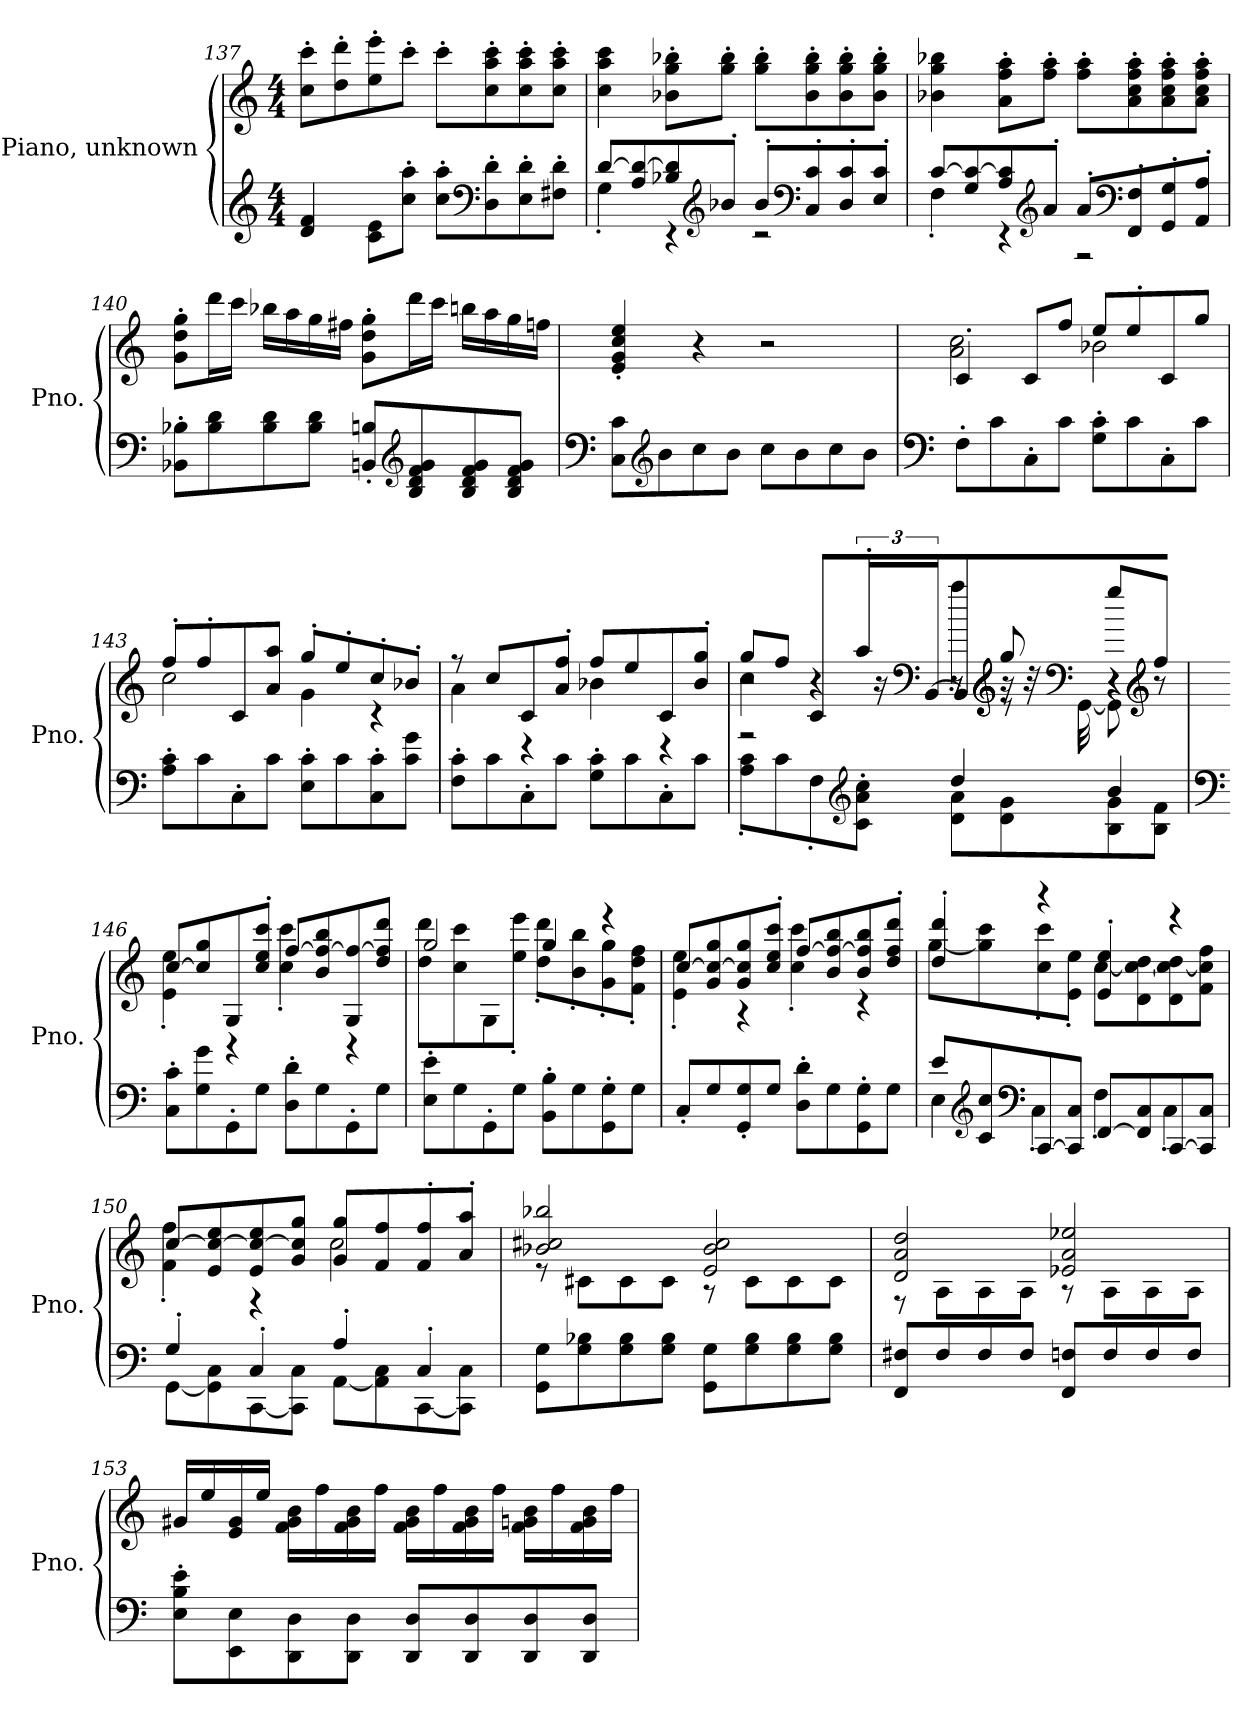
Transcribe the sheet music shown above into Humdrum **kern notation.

**kern	**kern
*part1	*part1
*staff2	*staff1
*I"Piano, unknown	*
*I'Pno.	*
*clefG2	*clefG2
*k[]	*k[]
*M4/4	*M4/4
=137	=137
4d/ 4f/	8cc\' 8ccc\'L
.	8dd\' 8ddd\'
8c\ 8e\L	8ee\' 8eee\'
8cc\' 8aa\'J	8ccc'\J
8cc\' 8aa\'L	8ccc'\L
*clefF4	*
8D\' 8d\'	8cc\' 8aa\' 8ccc\'
8E\' 8d\'	8cc\' 8aa\' 8ccc\'
8F#X\' 8d\'J	8cc\' 8aa\' 8ccc\'J
=138	=138
*^	*
[8d/L	4G'\	4cc\ 4aa\ 4ccc\
8A/ 8d/_	.	.
8B-X/ 8d/]	4r	8b-X\' 8gg\' 8bb-X\'L
*clefG2	*	*
8b-X'/J	.	8gg\' 8bb-\'J
8b-'/L	2r	8gg\' 8bb-\'L
*clefF4	*	*
8C/' 8c/'	.	8b-\' 8gg\' 8bb-\'
8D/' 8c/'	.	8b-\' 8gg\' 8bb-\'
8E/' 8c/'J	.	8b-\' 8gg\' 8bb-\'J
!!LO:LB:g=z
=139	=139	=139
[8c/L	4F'\	4b-X\ 4gg\ 4bb-X\
8G/ 8c/_	.	.
8A/ 8c/]	4r	8a\' 8ff\' 8aa\'L
*clefG2	*	*
8a'/J	.	8ff\' 8aa\'J
8a'/L	2r	8ff\' 8aa\'L
*clefF4	*	*
8FF/' 8F/'	.	8a\' 8cc\' 8ff\' 8aa\'
8GG/' 8G/'	.	8a\' 8cc\' 8ff\' 8aa\'
8AA/' 8A/'J	.	8a\' 8cc\' 8ff\' 8aa\'J
*v	*v	*
=140	=140
8BB-X\' 8B-X\'L	8g\' 8dd\' 8gg\'L
8B-\ 8d\	16ddd\L
.	16ccc\JJ
8B-\ 8d\	16bb-X\LL
.	16aa\
8B-\ 8d\J	16gg\
.	16ff#X\JJ
8BBn/' 8Bn/'L	8g\' 8dd\' 8gg\'L
*clefG2	*
8B/ 8d/ 8f/ 8g/	16ddd\L
.	16ccc\JJ
8B/ 8d/ 8f/ 8g/	16bbn\LL
.	16aa\
8B/ 8d/ 8f/ 8g/J	16gg\
.	16ffn\JJ
!!LO:LB:g=z
=141	=141
*clefF4	*
8C\ 8c\L	4e/' 4g/' 4cc/' 4ee/'
*clefG2	*
8b\	.
8cc\	4r
8b\J	.
8cc\L	2r
8b\	.
8cc\	.
8b\J	.
=142	=142
*clefF4	*
*	*^
8F'\L	4c'/	2a\ 2cc\
8c\	.	.
8C'\	8c/L	.
8c\J	8ff/J	.
8G\' 8c\'L	8ee/L	2b-X\
8c\	8ee'/	.
8C'\	8c/	.
8c\J	8gg/J	.
=143	=143	=143
8A\' 8c\'L	8ff'/L	2cc\
8c\	8ff'/	.
8C'\	8c/	.
8c\J	8a/ 8aa/J	.
8E\' 8c\'L	8gg'/L	4g\
8c\	8ee'/	.
8C\' 8c\'	8cc'/	4r
8c\ 8g\J	8b-X'/J	.
=144	=144	=144
8F\' 8c\'L	8r	4a\
8c\	8cc/L	.
8C'\	8c/	4r
8c\J	8a/' 8ff/'J	.
8G\' 8c\'L	8ff/L	4b-X\
8c\	8ee/	.
8C'\	8c/	4r
8c\J	8b-/' 8gg/'J	.
!!LO:LB:g=z
=145	=145	=145
*^	*^	*^
2r	8A\' 8c\'L	2r	4cc\	8gg/L	2r
.	8c\	.	.	8ff/J	.
.	8F'\	.	4r	8c/L	.
*clefG2	*	*	*	*	*
.	8c\' 8a\' 8cc\'J	.	.	24aa'/Jk	.
.	.	.	.	24r	.
*	*	*clefF4	*	*	*
.	.	.	.	[24BB/	.
4dd/	8d\ 8a\L	8r	4aa'\	8BB/]	8r
*	*	*clefG2	*	*	*
.	8d\ 8g\	8gg/	.	8r	16r
.	.	.	.	.	32r
*	*	*clefF4	*	*	*
.	.	.	.	.	[32GG\
4b/	8B\ 8g\	4r	4r	8gg/L	8GG\]
*	*	*clefG2	*	*	*
.	8B\ 8f\J	.	.	8ff/J	8r
*v	*v	*	*	*	*
*	*v	*v	*v	*v
=146	=146
*clefF4	*
*	*^
8C\' 8c\'L	[8cc/L	4e\' 4ee\'
8G\ 8g\	8cc/] 8gg/	.
8GG'\	8G/	4r
8G\J	8cc/' 8ee/' 8ccc/'J	.
8D\' 8d\'L	[8ff/L	4cc\' 4ccc\'
8G\	8b/ 8ff/_ 8bb/	.
8GG'\	8G/ 8ff/_	4r
8G\J	8dd/ 8ff/] 8ddd/J	.
!!LO:LB:g=z	!!
=147	=147	=147
8E\' 8e\'L	2gg/	8dd\ 8ddd\L
8G\	.	8cc\ 8ccc\
8GG'\	.	8G\
8G\J	.	8ee\' 8eee\'J
8BB\' 8B\'L	4gg/	8dd\' 8ddd\'L
8G\	.	8b\' 8bb\'
8GG\' 8G\'	4r	8g\' 8gg\'
8G\J	.	8f\' 8dd\' 8ff\'J
=148	=148	=148
8C'/L	[8cc/L	4e\' 4ee\'
8G/	8g/ 8cc/_ 8gg/	.
8GG/' 8G/'	8g/ 8cc/] 8gg/	4r
8G/J	8cc/' 8ee/' 8ccc/'J	.
8D\' 8d\'L	[8ff/L	4cc\' 4ccc\'
8G\	8b/ 8ff/_ 8bb/	.
8GG\' 8G\'	8b/ 8ff/] 8bb/	4r
8G\J	8dd/' 8ff/' 8ddd/'J	.
=149	=149	=149
*^	*	*
8e/L	4E\	4dd/' 4ddd/'	[8gg\L
*clefG2	*	*	*
8c/ 8cc/	.	.	8gg\] 8ccc\
*clefF4	*	*	*
[8CC/	4C'\	4r	8cc\' 8ccc\'
8CC/] 8C/J	.	.	8e\' 8ee\'J
[8FF/L	4F'\	4e/' 4ee/'	[8cc\L
8FF/] 8C/	.	.	8d\ 8cc\_ 8dd\
[8CC/	4C'\	4r	8d\ 8cc\_ 8dd\
8CC/] 8C/J	.	.	8f\ 8cc\] 8ff\J
!!LO:LB:g=z	!!
=150	=150	=150	=150
4G'/	[8GG\L	[8cc/L	4f\' 4ff\'
.	8GG\] 8C\	8e/ 8cc/_ 8ee/	.
4C'/	[8CC\	8e/ 8cc/_ 8ee/	4r
.	8CC\] 8C\J	8g/ 8cc/] 8gg/J	.
4A'/	[8AA\L	8g/ 8gg/L	2cc\
.	8AA\] 8C\	8f/ 8ff/	.
4C'/	[8CC\	8f/' 8ff/'	.
.	8CC\] 8C\J	8a/' 8aa/'J	.
*v	*v	*	*
=151	=151	=151
8GG\ 8G\L	2b-X/ 2cc#X/ 2bb-X/	8r
8G\ 8B-X\	.	8c#X\L
8G\ 8B-\	.	8c#\
8G\ 8B-\J	.	8c#\J
8GG\ 8G\L	2e/ 2b-/ 2cc#/	8r
8G\ 8B-\	.	8c#\L
8G\ 8B-\	.	8c#\
8G\ 8B-\J	.	8c#\J
=152	=152	=152
8FF/ 8F#X/L	2d/ 2a/ 2dd/	8r
8F#/	.	8A\L
8F#/	.	8A\
8F#/J	.	8A\J
8FF/ 8Fn/L	2e-X/ 2a/ 2ee-X/	8r
8F/	.	8A\L
8F/	.	8A\
8F/J	.	8A\J
*	*v	*v
!!LO:PB:g=z
=153	=153
8E\' 8B\' 8e\'L	16g#X/LL
.	16ee/
8EE\ 8E\	16e/ 16g#/
.	16ee/JJ
8DD\ 8D\	16f\ 16g#\ 16b\LL
.	16ff\
8DD\ 8D\J	16f\ 16g#\ 16b\
.	16ff\JJ
8DD/ 8D/L	16f\ 16g#\ 16b\LL
.	16ff\
8DD/ 8D/	16f\ 16g#\ 16b\
.	16ff\JJ
8DD/ 8D/	16f\ 16gn\ 16b\LL
.	16ff\
8DD/ 8D/J	16f\ 16g\ 16b\
.	16ff\JJ
=	=
*-	*-
